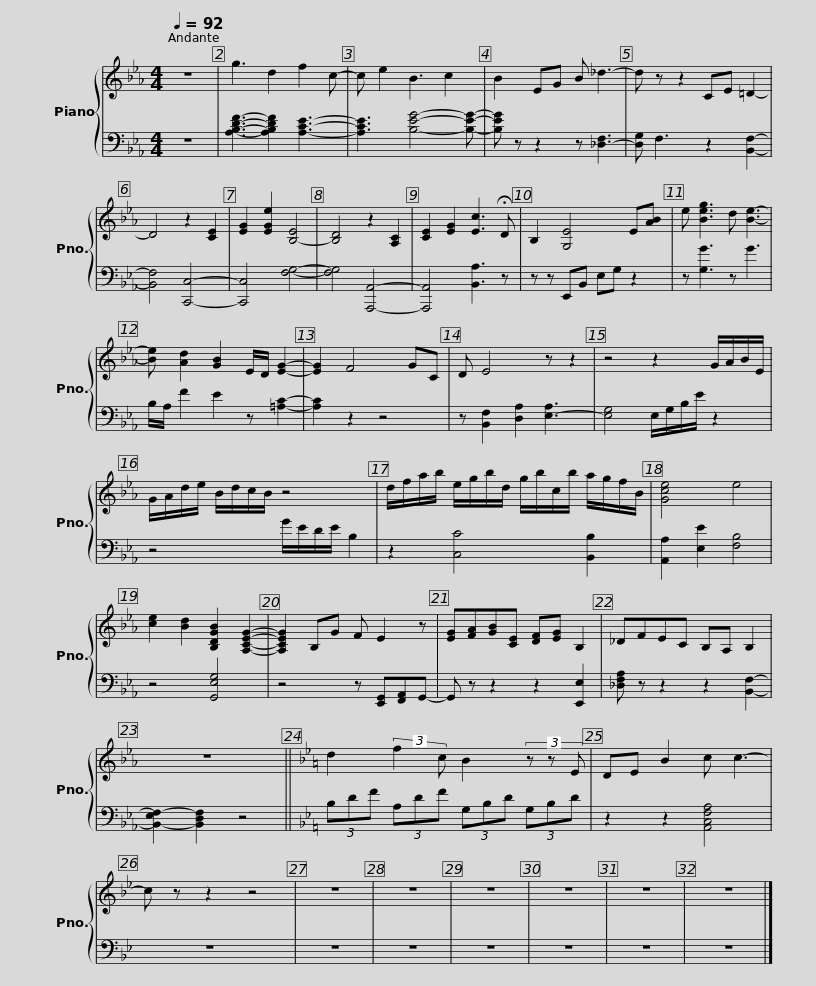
X:1
%%score { 1 | 2 }
L:1/8
Q:1/4=92
M:4/4
I:linebreak $
K:Eb
V:1 treble
V:2 bass
V:1
 z8 | g3 d2 f2 c- | c e2 B3 c2 | B2 EG B _d3- | d z z2 CE =D2- | %5
 D4 z2 [CE]2 | [EG]2 [EGe]2 [B,-E]4 | [B,D]4 z2 [A,C]2 |$ [CE]2 [EG]2 [Ec]3 !fermata!D | B,2 [G,E]4 E[AB] | %10
 e [Beg]3 d [Be]3- | [Be] [Ad]2 [GB]2 E/D/ [EG]2- | [EG]2 F4 GC | D E4 z z2 |$ z4 z2 G/A/B/E/ | %15
 G/A/d/e/ B/d/c/B/ z4 | d/f/a/b/ e/g/b/d/ g/b/c/b/ a/g/f/B/ | [Gce]4 e4 |$ [ce]2 [Bd]2 [B,DGB]2 [A,CEG]2- | [A,CEG]2 B,G F E2 z | %20
 [EG][FA][GB][CE] [DF][EG] B,2 | _DFEC B,A, B,2 | z8 ||$[K:Bb] d2 (3:2:2f2 c B2 (3z z E | DE B2 c c3- | %25
 c z z2 z4 | z8 | z8 | z8 | z8 | %30
 z8 | z8 |] %32
V:2
 z8 | [A,B,DF]3- [A,B,DF]2 [A,CE]3- | [A,CE]3 [B,EG]4- [B,EG]- | [B,EG] z z2 z [_D,-F,]3 | [D,G,] F,3 z2 [B,,F,]2- | %5
 [B,,F,]4 [C,,C,]4- | [C,,C,]4 [F,G,]4- | [F,G,]4 [A,,,A,,]4- |$ [A,,,A,,]4 [B,,A,]3 z | z z E,,B,, E,G, z2 | %10
 z [G,G]3 z G3 | B,/A,/ F2 E2 z [=A,C]2- | [A,C]2 z2 z4 | z [B,,F,]2 [D,A,]2 [E,-A,]3 |$ [E,G,]4 E,/G,/B,/E/ z2 | %15
 z4 G/E/D/E/ B,2 | z2 [C,C]4 [B,,B,]2 | [A,,A,]2 [E,E]2 [F,B,]4 |$ z4 [G,,E,G,]4 | z4 z [E,,G,,][F,,A,,]G,,- | %20
 G,, z z2 z2 [E,,E,]2 | [_D,F,A,] z z2 z2 [B,,F,]2- | [B,,-E,F,-]2 [B,,D,F,]2 z4 ||$[K:Bb] (3B,DF (3A,DF (3G,B,D (3G,B,D | z2 z2 [A,,C,F,A,]4 | %25
 z8 | z8 | z8 | z8 | z8 | %30
 z8 | z8 |] %32
